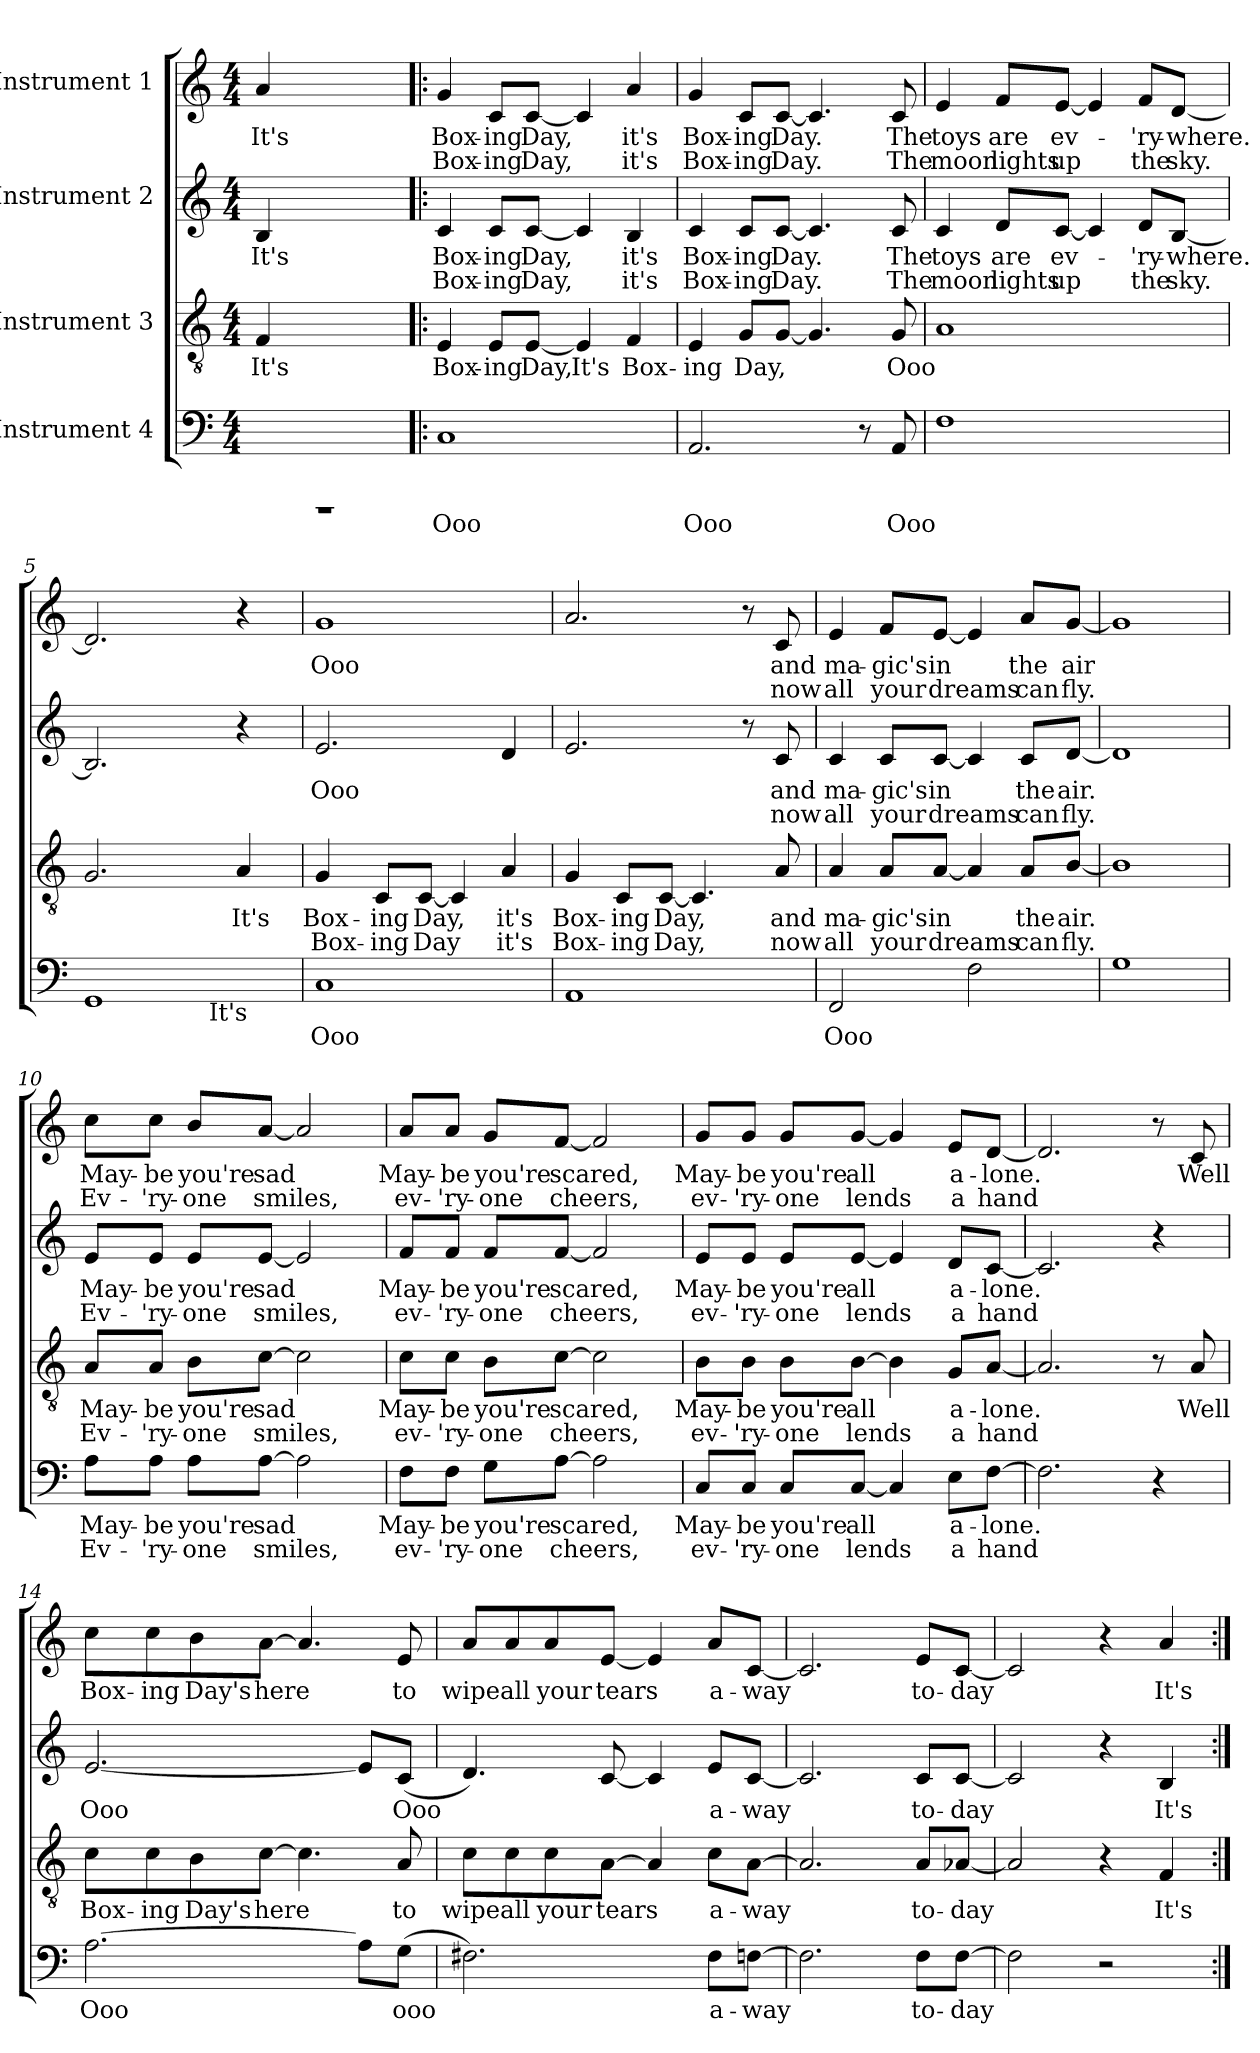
**kern	**text	**text	**kern	**text	**text	**kern	**text	**text	**kern	**text	**text
*part4	*part4	*part4	*part3	*part3	*part3	*part2	*part2	*part2	*part1	*part1	*part1
*staff4	*staff4	*staff4	*staff3	*staff3	*staff3	*staff2	*staff2	*staff2	*staff1	*staff1	*staff1
*I"Instrument 4	*	*	*I"Instrument 3	*	*	*I"Instrument 2	*	*	*I"Instrument 1	*	*
!!LO:PB:g=z
*stria5	*	*	*stria5	*	*	*stria5	*	*	*stria5	*	*
*clefF4	*	*	*clefGv2	*	*	*clefG2	*	*	*clefG2	*	*
*M4/4	*	*	*M4/4	*	*	*M4/4	*	*	*M4/4	*	*
=1	=1	=1	=1	=1	=1	=1	=1	=1	=1	=1	=1
!LO:N:vis=1	!	!	!	!LO:LY:b:cj	!	!	!LO:LY:b:cj	!	!	!LO:LY:b:cj	!
1rEEE	.	.	4F/	It's	.	4B/	It's	.	4a/	It's	.
.	.	.	2.ryy	.	.	2.ryy	.	.	2.ryy	.	.
=2!|:	=2!|:	=2!|:	=2!|:	=2!|:	=2!|:	=2!|:	=2!|:	=2!|:	=2!|:	=2!|:	=2!|:
!	!LO:LY:b:cj	!	!	!LO:LY:b:cj	!	!	!LO:LY:b:cj	!LO:LY:b:cj	!	!LO:LY:b:cj	!LO:LY:b:cj
1C	Ooo	.	4E/	Box-	.	4c/	Box-	-Box-	4g/	Box-	-Box-
!	!	!	!	!LO:LY:b:cj	!	!	!LO:LY:b:cj	!LO:LY:b:cj	!	!LO:LY:b:cj	!LO:LY:b:cj
.	.	.	8E/L	-ing	.	8c/L	-ing	ing	8c/L	-ing	ing
!	!	!	!	!LO:LY:b:cj	!	!	!LO:LY:b	!LO:LY:b	!	!LO:LY:b	!LO:LY:b
.	.	.	[<8E/J	Day,	.	[<8c/J	Day,	Day,	[<8c/J	Day,	Day,
!	!	!	!	!LO:LY:b:cj	!	!	!	!	!	!	!
.	.	.	4E/]	It's	.	4c/]	.	.	4c/]	.	.
!	!	!	!	!LO:LY:b:cj	!	!	!LO:LY:b:cj	!LO:LY:b:cj	!	!LO:LY:b:cj	!LO:LY:b:cj
.	.	.	4F/	Box-	.	4B/	it's	it's	4a/	it's	it's
=3	=3	=3	=3	=3	=3	=3	=3	=3	=3	=3	=3
!	!LO:LY:b:cj	!	!	!LO:LY:b:cj	!	!	!LO:LY:b:cj	!LO:LY:b:cj	!	!LO:LY:b:cj	!LO:LY:b:cj
2.AA/	Ooo	.	4E/	-ing	.	4c/	Box-	-Box-	4g/	Box-	-Box-
!	!	!	!	!LO:LY:b	!	!	!LO:LY:b:cj	!LO:LY:b:cj	!	!LO:LY:b:cj	!LO:LY:b:cj
.	.	.	8G/L	Day,	.	8c/L	-ing	ing	8c/L	-ing	ing
!	!	!	!	!	!	!	!LO:LY:b	!LO:LY:b	!	!LO:LY:b	!LO:LY:b
.	.	.	[<8G/J	.	.	[<8c/J	Day.	Day.	[<8c/J	Day.	Day.
.	.	.	4.G/]	.	.	4.c/]	.	.	4.c/]	.	.
8r	.	.	.	.	.	.	.	.	.	.	.
!	!LO:LY:b	!	!	!LO:LY:b	!	!	!LO:LY:b:cj	!LO:LY:b:cj	!	!LO:LY:b:cj	!LO:LY:b:cj
8AA/	Ooo	.	8G/	Ooo	.	8c/	The	The	8c/	The	The
=4	=4	=4	=4	=4	=4	=4	=4	=4	=4	=4	=4
!	!	!	!	!	!	!	!LO:LY:b:cj	!LO:LY:b:cj	!	!LO:LY:b:cj	!LO:LY:b:cj
1F	.	.	1A	.	.	4c/	toys	moon	4e/	toys	moon
!	!	!	!	!	!	!	!LO:LY:b:cj	!LO:LY:b:cj	!	!LO:LY:b:cj	!LO:LY:b:cj
.	.	.	.	.	.	8d/L	are	lights	8f/L	are	lights
!	!	!	!	!	!	!	!LO:LY:b:cj	!LO:LY:b:cj	!	!LO:LY:b:cj	!LO:LY:b:cj
.	.	.	.	.	.	[<8c/J	ev-	-up	[<8e/J	ev-	-up
.	.	.	.	.	.	4c/]	.	.	4e/]	.	.
!	!	!	!	!	!	!	!LO:LY:b:cj	!LO:LY:b:cj	!	!LO:LY:b:cj	!LO:LY:b:cj
.	.	.	.	.	.	8d/L	'ry-	-the	8f/L	'ry-	-the
!	!	!	!	!	!	!	!LO:LY:b	!LO:LY:b	!	!LO:LY:b	!LO:LY:b
.	.	.	.	.	.	[<8B/J	where.	sky.	[<8d/J	where.	sky.
=5	=5	=5	=5	=5	=5	=5	=5	=5	=5	=5	=5
*^	*	*	*	*	*	*	*	*	*	*	*
1GG	2ryy	.	.	2.G/	.	.	2.B/]	.	.	2.d/]	.	.
.	8ryy	.	.	.	.	.	.	.	.	.	.	.
.	32ryy	.	.	.	.	.	.	.	.	.	.	.
!	!LO:TX:b:t=It's	!	!	!	!	!	!	!	!	!	!	!
.	4ryy	.	.	.	.	.	.	.	.	.	.	.
!	!	!	!	!	!LO:LY:b:cj	!	!	!	!	!	!	!
.	.	.	.	4A/	It's	.	4r	.	.	4r	.	.
.	16.ryy	.	.	.	.	.	.	.	.	.	.	.
!!LO:LB:g=z
=6	=6	=6	=6	=6	=6	=6	=6	=6	=6	=6	=6	=6
!	!	!LO:LY:b	!	!	!LO:LY:b:cj	!LO:LY:b:cj	!	!LO:LY:b	!	!	!LO:LY:b	!
*v	*v	*	*	*	*	*	*	*	*	*	*	*
1C	Ooo	.	4G/	Box-	-Box-	2.e/	Ooo	.	1g	Ooo	.
!	!	!	!	!LO:LY:b:cj	!LO:LY:b:cj	!	!	!	!	!	!
.	.	.	8C/L	-ing	ing	.	.	.	.	.	.
!	!	!	!	!LO:LY:b	!LO:LY:b	!	!	!	!	!	!
.	.	.	[<8C/J	Day,	Day	.	.	.	.	.	.
.	.	.	4C/]	.	.	.	.	.	.	.	.
!	!	!	!	!LO:LY:b:cj	!LO:LY:b:cj	!	!	!	!	!	!
.	.	.	4A/	it's	it's	4d/	.	.	.	.	.
=7	=7	=7	=7	=7	=7	=7	=7	=7	=7	=7	=7
!	!	!	!	!LO:LY:b:cj	!LO:LY:b:cj	!	!	!	!	!	!
1AA	.	.	4G/	Box-	-Box-	2.e/	.	.	2.a/	.	.
!	!	!	!	!LO:LY:b:cj	!LO:LY:b:cj	!	!	!	!	!	!
.	.	.	8C/L	-ing	ing	.	.	.	.	.	.
!	!	!	!	!LO:LY:b	!LO:LY:b	!	!	!	!	!	!
.	.	.	[<8C/J	Day,	Day,	.	.	.	.	.	.
.	.	.	4.C/]	.	.	.	.	.	.	.	.
.	.	.	.	.	.	8r	.	.	8r	.	.
!	!	!	!	!LO:LY:b:cj	!LO:LY:b:cj	!	!LO:LY:b:cj	!LO:LY:b:cj	!	!LO:LY:b:cj	!LO:LY:b:cj
.	.	.	8A/	and	now	8c/	and	now	8c/	and	now
=8	=8	=8	=8	=8	=8	=8	=8	=8	=8	=8	=8
!	!LO:LY:b	!	!	!LO:LY:b:cj	!LO:LY:b:cj	!	!LO:LY:b:cj	!LO:LY:b:cj	!	!LO:LY:b:cj	!LO:LY:b:cj
2FF/	Ooo	.	4A/	ma-	-all	4c/	ma-	-all	4e/	ma-	-all
!	!	!	!	!LO:LY:b:cj	!LO:LY:b:cj	!	!LO:LY:b:cj	!LO:LY:b:cj	!	!LO:LY:b:cj	!LO:LY:b:cj
.	.	.	8A/L	gic's	your	8c/L	gic's	your	8f/L	gic's	your
!	!	!	!	!LO:LY:b:cj	!LO:LY:b	!	!LO:LY:b:cj	!LO:LY:b	!	!LO:LY:b:cj	!LO:LY:b
.	.	.	[<8A/J	in	dreams	[<8c/J	in	dreams	[<8e/J	in	dreams
2F\	.	.	4A/]	.	.	4c/]	.	.	4e/]	.	.
!	!	!	!	!LO:LY:b:cj	!LO:LY:b:cj	!	!LO:LY:b:cj	!LO:LY:b:cj	!	!LO:LY:b:cj	!LO:LY:b:cj
.	.	.	8A/L	the	can	8c/L	the	can	8a/L	the	can
!	!	!	!	!LO:LY:b:cj	!LO:LY:b:cj	!	!LO:LY:b:cj	!LO:LY:b:cj	!	!LO:LY:b:cj	!LO:LY:b:cj
.	.	.	[>8B/J	air.	fly.	[<8d/J	air.	fly.	[<8g/J	air	fly.
=9	=9	=9	=9	=9	=9	=9	=9	=9	=9	=9	=9
1G	.	.	1B]	.	.	1d]	.	.	1g]	.	.
!!LO:LB:g=z
=10	=10	=10	=10	=10	=10	=10	=10	=10	=10	=10	=10
!	!LO:LY:b:cj	!LO:LY:b:rj	!	!LO:LY:b:cj	!LO:LY:b:rj	!	!LO:LY:b:cj	!LO:LY:b:rj	!	!LO:LY:b:cj	!LO:LY:b:rj
8A\L	May-	-Ev-	8A/L	May-	-Ev-	8e/L	May-	-Ev-	8cc\L	May-	-Ev-
!	!LO:LY:b:cj	!LO:LY:b:cj	!	!LO:LY:b:cj	!LO:LY:b:cj	!	!LO:LY:b:cj	!LO:LY:b:cj	!	!LO:LY:b:cj	!LO:LY:b:cj
8A\J	-be	'ry-	8A/J	-be	'ry-	8e/J	-be	'ry-	8cc\J	-be	'ry-
!	!LO:LY:b:cj	!LO:LY:b:cj	!	!LO:LY:b:cj	!LO:LY:b:cj	!	!LO:LY:b:cj	!LO:LY:b:cj	!	!LO:LY:b:cj	!LO:LY:b:cj
8A\L	-you're	one	8B\L	-you're	one	8e/L	-you're	one	8b/L	-you're	one
!	!LO:LY:b	!LO:LY:b	!	!LO:LY:b	!LO:LY:b	!	!LO:LY:b	!LO:LY:b	!	!LO:LY:b	!LO:LY:b
[>8A\J	sad	smiles,	[>8c\J	sad	smiles,	[<8e/J	sad	smiles,	[<8a/J	sad	smiles,
2A\]	.	.	2c\]	.	.	2e/]	.	.	2a/]	.	.
=11	=11	=11	=11	=11	=11	=11	=11	=11	=11	=11	=11
!	!LO:LY:b:cj	!LO:LY:b:cj	!	!LO:LY:b:cj	!LO:LY:b:cj	!	!LO:LY:b:cj	!LO:LY:b:cj	!	!LO:LY:b:cj	!LO:LY:b:cj
8F\L	May-	-ev-	8c\L	May-	-ev-	8f/L	May-	-ev-	8a/L	May-	-ev-
!	!LO:LY:b:cj	!LO:LY:b:cj	!	!LO:LY:b:cj	!LO:LY:b:cj	!	!LO:LY:b:cj	!LO:LY:b:cj	!	!LO:LY:b:cj	!LO:LY:b:cj
8F\J	-be	'ry-	8c\J	-be	'ry-	8f/J	-be	'ry-	8a/J	-be	'ry-
!	!LO:LY:b:cj	!LO:LY:b:cj	!	!LO:LY:b:cj	!LO:LY:b:cj	!	!LO:LY:b:cj	!LO:LY:b:cj	!	!LO:LY:b:cj	!LO:LY:b:cj
8G\L	-you're	one	8B\L	-you're	one	8f/L	-you're	one	8g/L	-you're	one
!	!LO:LY:b	!LO:LY:b	!	!LO:LY:b	!LO:LY:b	!	!LO:LY:b	!LO:LY:b	!	!LO:LY:b	!LO:LY:b
[>8A\J	scared,	cheers,	[>8c\J	scared,	cheers,	[<8f/J	scared,	cheers,	[<8f/J	scared,	cheers,
2A\]	.	.	2c\]	.	.	2f/]	.	.	2f/]	.	.
=12	=12	=12	=12	=12	=12	=12	=12	=12	=12	=12	=12
!	!LO:LY:b:cj	!LO:LY:b:cj	!	!LO:LY:b:cj	!LO:LY:b:cj	!	!LO:LY:b:cj	!LO:LY:b:cj	!	!LO:LY:b:cj	!LO:LY:b:cj
8C/L	May-	-ev-	8B\L	May-	-ev-	8e/L	May-	-ev-	8g/L	May-	-ev-
!	!LO:LY:b:cj	!LO:LY:b:cj	!	!LO:LY:b:cj	!LO:LY:b:cj	!	!LO:LY:b:cj	!LO:LY:b:cj	!	!LO:LY:b:cj	!LO:LY:b:cj
8C/J	-be	'ry-	8B\J	-be	'ry-	8e/J	-be	'ry-	8g/J	-be	'ry-
!	!LO:LY:b:cj	!LO:LY:b:cj	!	!LO:LY:b:cj	!LO:LY:b:cj	!	!LO:LY:b:cj	!LO:LY:b:cj	!	!LO:LY:b:cj	!LO:LY:b:cj
8C/L	-you're	one	8B\L	-you're	one	8e/L	-you're	one	8g/L	-you're	one
!	!LO:LY:b:cj	!LO:LY:b	!	!LO:LY:b:cj	!LO:LY:b	!	!LO:LY:b:cj	!LO:LY:b	!	!LO:LY:b:cj	!LO:LY:b
[<8C/J	all	lends	[>8B\J	all	lends	[<8e/J	all	lends	[<8g/J	all	lends
4C/]	.	.	4B\]	.	.	4e/]	.	.	4g/]	.	.
!	!LO:LY:b:cj	!LO:LY:b:cj	!	!LO:LY:b:cj	!LO:LY:b:cj	!	!LO:LY:b:cj	!LO:LY:b:cj	!	!LO:LY:b:cj	!LO:LY:b:cj
8E\L	a-	-a	8G/L	a-	-a	8d/L	a-	-a	8e/L	a-	-a
!	!LO:LY:b	!LO:LY:b	!	!LO:LY:b	!LO:LY:b	!	!LO:LY:b	!LO:LY:b	!	!LO:LY:b	!LO:LY:b
[<8F\J	lone.	hand	[>8A/J	lone.	hand	[>8c/J	lone.	hand	[>8d/J	lone.	hand
!!LO:PB:g=z
=13	=13	=13	=13	=13	=13	=13	=13	=13	=13	=13	=13
2.F\]	.	.	2.A/]	.	.	2.c/]	.	.	2.d/]	.	.
4r	.	.	8r	.	.	4r	.	.	8r	.	.
!	!	!	!	!LO:LY:b:cj	!	!	!	!	!	!LO:LY:b:cj	!
.	.	.	8A/	Well	.	.	.	.	8c/	Well	.
=14	=14	=14	=14	=14	=14	=14	=14	=14	=14	=14	=14
!	!LO:LY:b	!	!	!LO:LY:b	!	!	!LO:LY:b	!	!	!LO:LY:b	!
[>2.A\	Ooo	.	8c\L	Box-	.	[<2.e/	Ooo	.	8cc>\L	Box-	.
!	!	!	!	!LO:LY:b:rj	!	!	!	!	!	!LO:LY:b:rj	!
.	.	.	8c\	-ing	.	.	.	.	8cc\	-ing	.
!	!	!	!	!LO:LY:b:cj	!	!	!	!	!	!LO:LY:b:cj	!
.	.	.	8B\	Day's	.	.	.	.	8b\	Day's	.
!	!	!	!	!LO:LY:b	!	!	!	!	!	!LO:LY:b	!
.	.	.	[>8c\J	here	.	.	.	.	[>8a\J	here	.
.	.	.	4.c\]	.	.	.	.	.	4.a/]	.	.
8A\L]	.	.	.	.	.	8e/L]	.	.	.	.	.
!	!LO:LY:b	!	!	!LO:LY:b:cj	!	!	!LO:LY:b	!	!	!LO:LY:b:cj	!
(>8G\J	ooo	.	8A/	to	.	(<8c/J	Ooo	.	8e/	to	.
=15	=15	=15	=15	=15	=15	=15	=15	=15	=15	=15	=15
!	!	!	!	!LO:LY:b:cj	!	!	!	!	!	!LO:LY:b:cj	!
2.F#X\)	.	.	8c\L	wipe	.	4.d/)	.	.	8a/L	wipe	.
!	!	!	!	!LO:LY:b:cj	!	!	!	!	!	!LO:LY:b:cj	!
.	.	.	8c\	all	.	.	.	.	8a/	all	.
!	!	!	!	!LO:LY:b:cj	!	!	!	!	!	!LO:LY:b:cj	!
.	.	.	8c\	your	.	.	.	.	8a/	your	.
!	!	!	!	!LO:LY:b	!	!	!	!	!	!LO:LY:b	!
.	.	.	[>8A\J	tears	.	[<8c/	.	.	[<8e/J	tears	.
.	.	.	4A/]	.	.	4c/]	.	.	4e/]	.	.
!	!LO:LY:b:cj	!	!	!LO:LY:b:cj	!	!	!LO:LY:b:cj	!	!	!LO:LY:b:cj	!
8F#\L	a-	.	8c\L	a-	.	8e/L	a-	.	8a/L	a-	.
!	!LO:LY:b	!	!	!LO:LY:b	!	!	!LO:LY:b	!	!	!LO:LY:b	!
[>8Fn\J	-way	.	[>8A\J	-way	.	[<8c/J	-way	.	[<8c/J	-way	.
=16	=16	=16	=16	=16	=16	=16	=16	=16	=16	=16	=16
2.F\]	.	.	2.A/]	.	.	2.c/]	.	.	2.c/]	.	.
!	!LO:LY:b:cj	!	!	!LO:LY:b:cj	!	!	!LO:LY:b:cj	!	!	!LO:LY:b:cj	!
8F\L	to-	.	8A/L	to-	.	8c/L	to-	.	8e/L	to-	.
!	!LO:LY:b	!	!	!LO:LY:b	!	!	!LO:LY:b	!	!	!LO:LY:b	!
[>8F\J	-day	.	[<8A-X/J	-day	.	[<8c/J	-day	.	[<8c/J	-day	.
=17	=17	=17	=17	=17	=17	=17	=17	=17	=17	=17	=17
2F\]	.	.	2A-/]	.	.	2c/]	.	.	2c/]	.	.
2r	.	.	4r	.	.	4r	.	.	4r	.	.
!	!	!	!	!LO:LY:b:cj	!	!	!LO:LY:b:cj	!	!	!LO:LY:b:cj	!
.	.	.	4F/	It's	.	4B/	It's	.	4a/	It's	.
=:|!	=:|!	=:|!	=:|!	=:|!	=:|!	=:|!	=:|!	=:|!	=:|!	=:|!	=:|!
*-	*-	*-	*-	*-	*-	*-	*-	*-	*-	*-	*-
